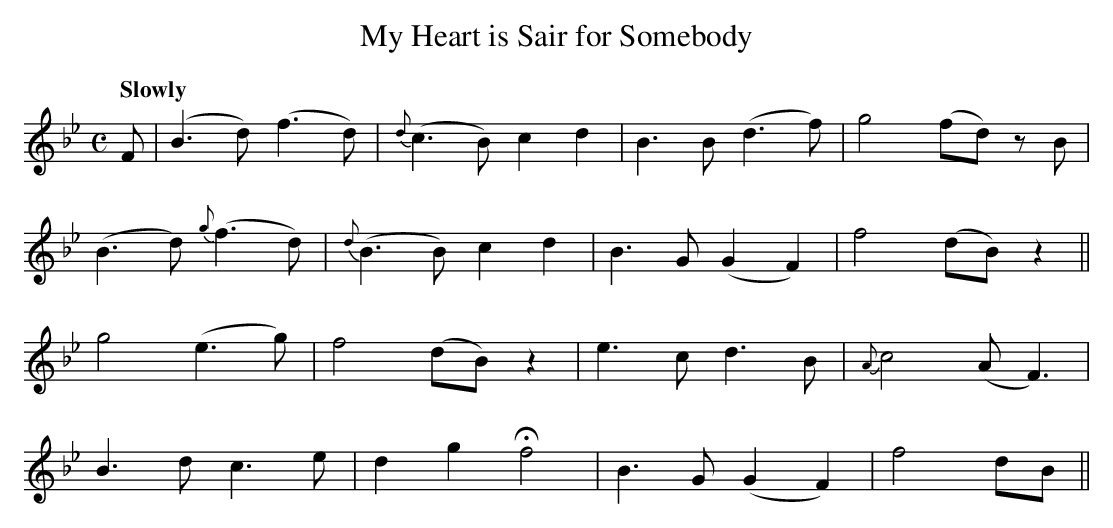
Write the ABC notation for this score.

X:1
T:My Heart is Sair for Somebody
M:C
L:1/8
Q:"Slowly"
K:Bb
F|(B3d) (f3d)|{d}(c3B) c2d2|B3B (d3f)|g4 (fd) zB|
(B3d) {g}(f3d)|{d}(B3B)c2d2|B3G (G2F2)|f4 (dB) z2||
g4 (e3g)|f4 (dB) z2|e3c d3B|{A}c4 (AF3)|
B3d c3e|d2g2 !fermata!f4|B3G (G2F2)|f4 dB||
